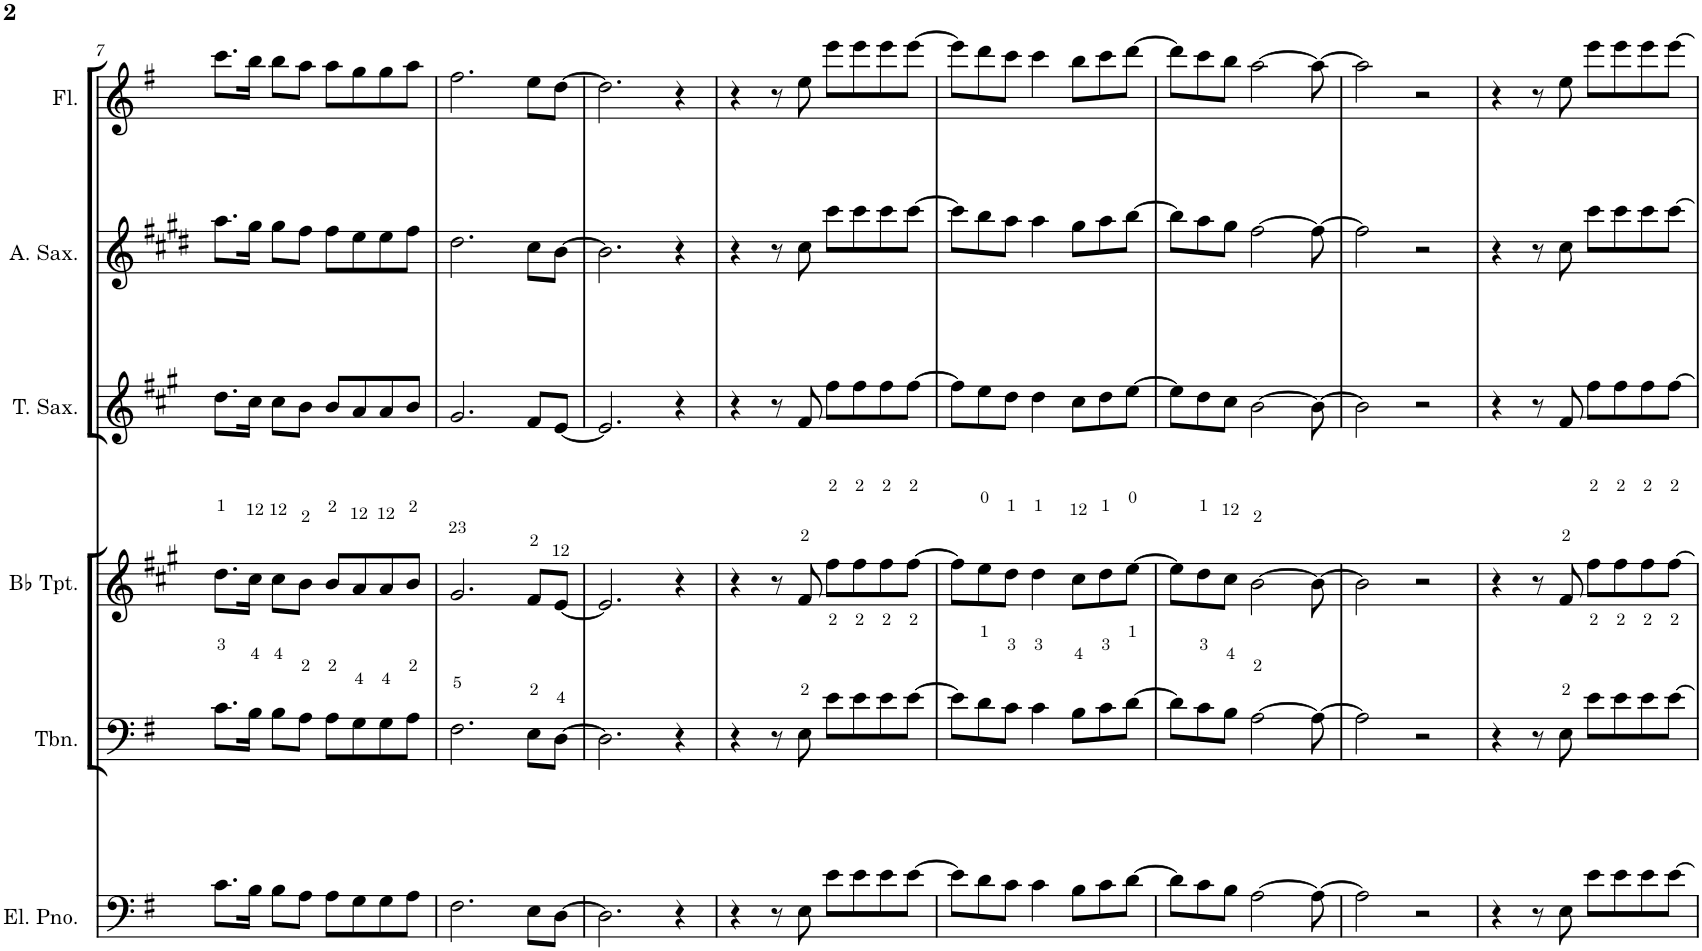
**kern	**kern	**kern	**kern	**kern	**kern
*part6	*part5	*part4	*part3	*part2	*part1
*staff6	*staff5	*staff4	*staff3	*staff2	*staff1
*I"Electric Piano	*I"Trombone	*I"Bb Trumpet	*I"Tenor Saxophone	*I"Alto Saxophone	*I"Flute
*I'El. Pno.	*I'Tbn.	*I'Bb Tpt.	*I'T. Sax.	*I'A. Sax.	*I'Fl.
!!LO:PB:g=z
*clefF4	*clefF4	*clefG2	*clefG2	*clefG2	*clefG2
*	*	*Trd1c2	*Trd8c14	*Trd5c9	*
*k[f#]	*k[f#]	*k[f#c#g#]	*k[f#c#g#]	*k[f#c#g#d#]	*k[f#]
*M4/4	*M4/4	*M4/4	*M4/4	*M4/4	*M4/4
=7	=7	=7	=7	=7	=7
8.c\L	8.c\L	8.dd\L	8.dd\L	8.aa\L	8.ccc\L
16B\Jk	16B\Jk	16cc#\Jk	16cc#\Jk	16gg#\Jk	16bb\Jk
8B\L	8B\L	8cc#\L	8cc#\L	8gg#\L	8bb\L
8A\J	8A\J	8b\J	8b\J	8ff#\J	8aa\J
8A\L	8A\L	8b/L	8b/L	8ff#\L	8aa\L
8G\	8G\	8a/	8a/	8ee\	8gg\
8G\	8G\	8a/	8a/	8ee\	8gg\
8A\J	8A\J	8b/J	8b/J	8ff#\J	8aa\J
=8	=8	=8	=8	=8	=8
2.F#\	2.F#\	2.g#/	2.g#/	2.dd#\	2.ff#\
8E\L	8E\L	8f#/L	8f#/L	8cc#\L	8ee\L
[8D\J	[8D\J	[8e/J	[8e/J	[8b\J	[8dd\J
=9	=9	=9	=9	=9	=9
2.D\]	2.D\]	2.e/]	2.e/]	2.b\]	2.dd\]
4r	4r	4r	4r	4r	4r
=10	=10	=10	=10	=10	=10
4r	4r	4r	4r	4r	4r
8r	8r	8r	8r	8r	8r
8E\	8E\	8f#/	8f#/	8cc#\	8ee\
8e\L	8e\L	8ff#\L	8ff#\L	8ccc#\L	8eee\L
8e\	8e\	8ff#\	8ff#\	8ccc#\	8eee\
8e\	8e\	8ff#\	8ff#\	8ccc#\	8eee\
[8e\J	[8e\J	[8ff#\J	[8ff#\J	[8ccc#\J	[8eee\J
=11	=11	=11	=11	=11	=11
8e\L]	8e\L]	8ff#\L]	8ff#\L]	8ccc#\L]	8eee\L]
8d\	8d\	8ee\	8ee\	8bb\	8ddd\
8c\J	8c\J	8dd\J	8dd\J	8aa\J	8ccc\J
4c\	4c\	4dd\	4dd\	4aa\	4ccc\
8B\L	8B\L	8cc#\L	8cc#\L	8gg#\L	8bb\L
8c\	8c\	8dd\	8dd\	8aa\	8ccc\
[8d\J	[8d\J	[8ee\J	[8ee\J	[8bb\J	[8ddd\J
=12	=12	=12	=12	=12	=12
8d\L]	8d\L]	8ee\L]	8ee\L]	8bb\L]	8ddd\L]
8c\	8c\	8dd\	8dd\	8aa\	8ccc\
8B\J	8B\J	8cc#\J	8cc#\J	8gg#\J	8bb\J
[2A\	[2A\	[2b\	[2b\	[2ff#\	[2aa\
8A\_	8A\_	8b\_	8b\_	8ff#\_	8aa\_
=13	=13	=13	=13	=13	=13
2A\]	2A\]	2b\]	2b\]	2ff#\]	2aa\]
2r	2r	2r	2r	2r	2r
=14	=14	=14	=14	=14	=14
4r	4r	4r	4r	4r	4r
8r	8r	8r	8r	8r	8r
8E\	8E\	8f#/	8f#/	8cc#\	8ee\
8e\L	8e\L	8ff#\L	8ff#\L	8ccc#\L	8eee\L
8e\	8e\	8ff#\	8ff#\	8ccc#\	8eee\
8e\	8e\	8ff#\	8ff#\	8ccc#\	8eee\
[8e\J	[8e\J	[8ff#\J	[8ff#\J	[8ccc#\J	[8eee\J
=	=	=	=	=	=
*-	*-	*-	*-	*-	*-
